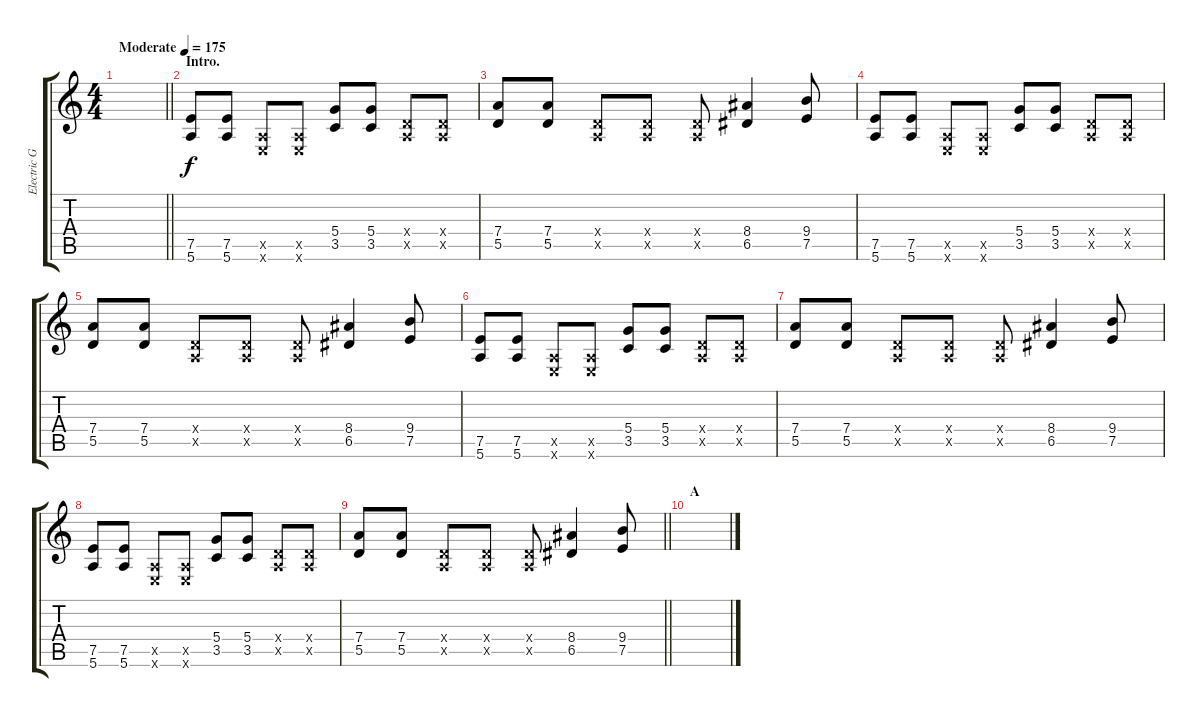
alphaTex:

\track ("Electric Guitar I" "Electric G") {instrument overdrivenguitar}
\staff {score tabs}
\tuning (E4 B3 G3 D3 A2 E2) {hide}
\ts (4 4)
\tempo (175 "Moderate")
\clef g2
\barLineRight lightlight
\ks c
|
\section ("" "Intro.")
(7.5 5.6).8 (7.5 5.6).8 (0.5{x} 0.6{x}).8 (0.5{x} 0.6{x}).8 (5.4 3.5).8 (5.4 3.5).8 (0.4{x} 0.5{x}).8 (0.4{x} 0.5{x}).8 |
(7.4 5.5).8 (7.4 5.5).8 (0.4{x} 0.5{x}).8 (0.4{x} 0.5{x}).8 (0.4{x} 0.5{x}).8 (8.4 6.5).4 (9.4 7.5).8 |
(7.5 5.6).8 (7.5 5.6).8 (0.5{x} 0.6{x}).8 (0.5{x} 0.6{x}).8 (5.4 3.5).8 (5.4 3.5).8 (0.4{x} 0.5{x}).8 (0.4{x} 0.5{x}).8 |
(7.4 5.5).8 (7.4 5.5).8 (0.4{x} 0.5{x}).8 (0.4{x} 0.5{x}).8 (0.4{x} 0.5{x}).8 (8.4 6.5).4 (9.4 7.5).8 |
(7.5 5.6).8 (7.5 5.6).8 (0.5{x} 0.6{x}).8 (0.5{x} 0.6{x}).8 (5.4 3.5).8 (5.4 3.5).8 (0.4{x} 0.5{x}).8 (0.4{x} 0.5{x}).8 |
(7.4 5.5).8 (7.4 5.5).8 (0.4{x} 0.5{x}).8 (0.4{x} 0.5{x}).8 (0.4{x} 0.5{x}).8 (8.4 6.5).4 (9.4 7.5).8 |
(7.5 5.6).8 (7.5 5.6).8 (0.5{x} 0.6{x}).8 (0.5{x} 0.6{x}).8 (5.4 3.5).8 (5.4 3.5).8 (0.4{x} 0.5{x}).8 (0.4{x} 0.5{x}).8 |
\barLineRight lightlight
(7.4 5.5).8 (7.4 5.5).8 (0.4{x} 0.5{x}).8 (0.4{x} 0.5{x}).8 (0.4{x} 0.5{x}).8 (8.4 6.5).4 (9.4 7.5).8 |
\section ("" "A")
